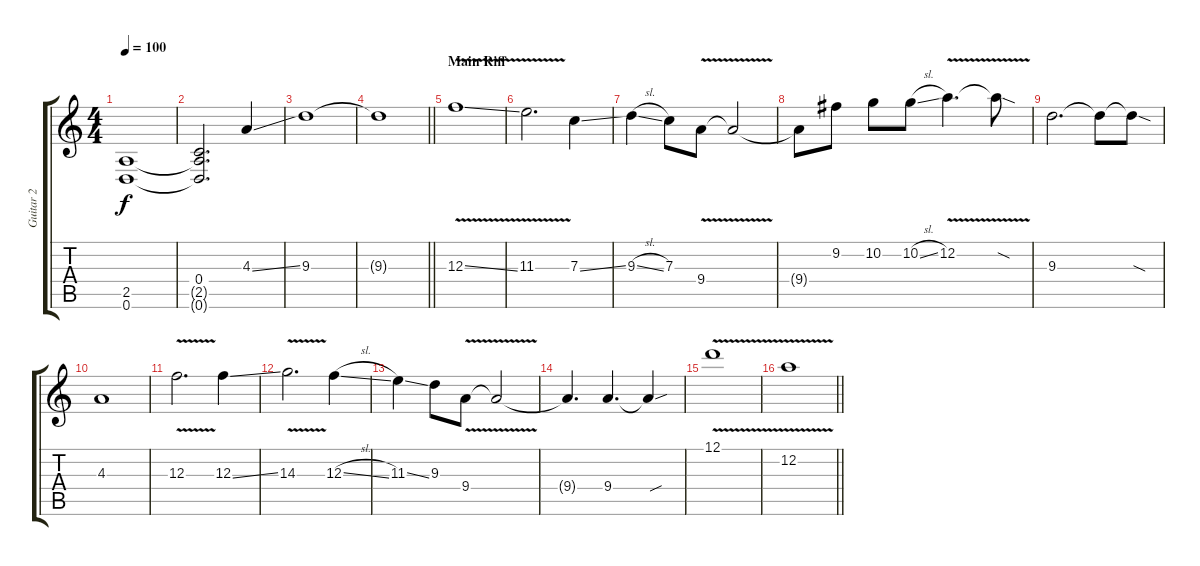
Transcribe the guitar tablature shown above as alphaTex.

\track ("Guitar 2" "Guitar 2") {instrument distortionguitar}
\staff {score tabs}
\tuning (D4 A3 F3 C3 G2 D2) {hide}
\ts (4 4)
\tempo 100
\clef g2
\ks c
(2.5 0.6).1{dy f} |
(0.4 2.5{t} 0.6{t}).2{d} 4.3{ss}.4 |
9.3.1 |
\barLineRight lightlight
9.3{t}.1 |
\section ("" "Main Riff")
12.3{v ss}.1 |
11.3{v}.2{d} 7.3{ss}.4 |
9.3{sl}.4 7.3.8 9.4{v}.8 9.4{t}.2 |
9.4{t}.8 9.2.8 10.2.8 10.2{sl}.8 12.2{v}.4{d} 12.2{sod t}.8 |
9.3.2{d} 9.3{t}.8 9.3{sod t}.8 |
4.3.1 |
12.3{v}.2{d} 12.3{ss}.4 |
14.3{v}.2{d} 12.3{sl}.4 |
11.3{ss}.4 9.3.8 9.4{v}.8 9.4{t}.2 |
9.4{t}.4{d} 9.4.4{d} 9.4{sou t}.4 |
12.1{v}.1 |
\barLineRight lightlight
12.2{v}.1
